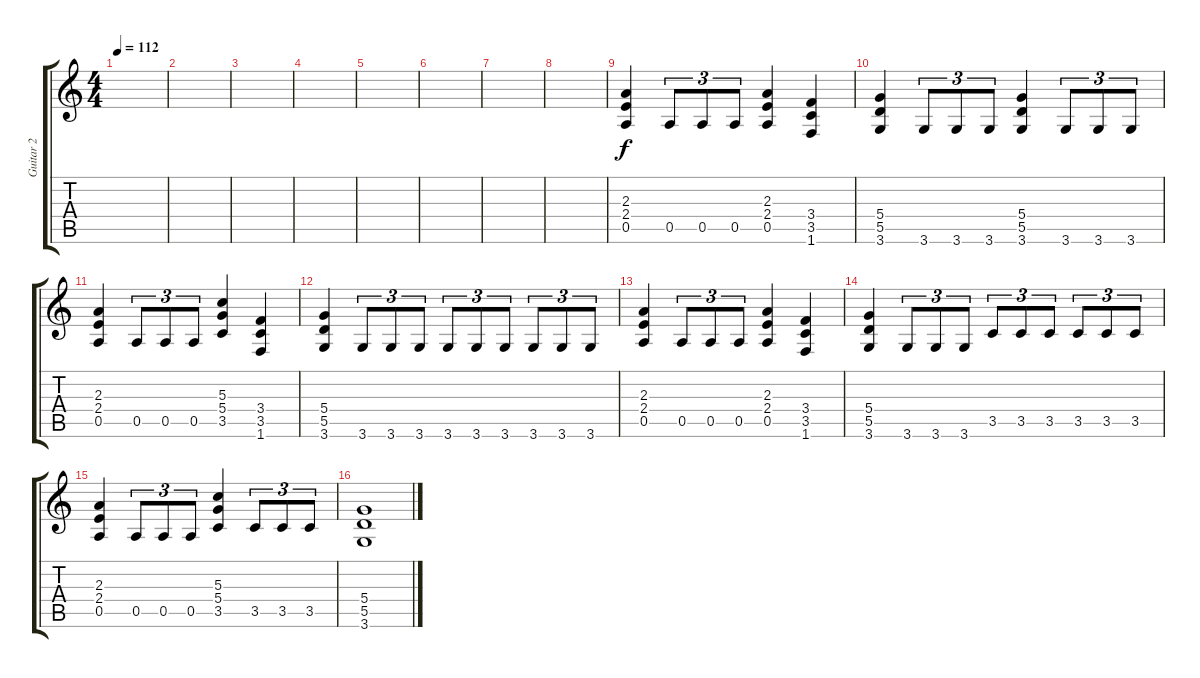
\track ("Guitar 2" "Guitar 2") {instrument distortionguitar}
\staff {score tabs}
\tuning (E4 B3 G3 D3 A2 E2) {hide}
\ts (4 4)
\tempo 112
\clef g2
\ks c
|
|
|
|
|
|
|
|
(2.3 2.4 0.5).4 0.5.8{tu (3 2)} 0.5.8{tu (3 2)} 0.5.8{tu (3 2)} (2.3 2.4 0.5).4 (3.4 3.5 1.6).4 |
(5.4 5.5 3.6).4 3.6.8{tu (3 2)} 3.6.8{tu (3 2)} 3.6.8{tu (3 2)} (5.4 5.5 3.6).4 3.6.8{tu (3 2)} 3.6.8{tu (3 2)} 3.6.8{tu (3 2)} |
(2.3 2.4 0.5).4 0.5.8{tu (3 2)} 0.5.8{tu (3 2)} 0.5.8{tu (3 2)} (5.3 5.4 3.5).4 (3.4 3.5 1.6).4 |
(5.4 5.5 3.6).4 3.6.8{tu (3 2)} 3.6.8{tu (3 2)} 3.6.8{tu (3 2)} 3.6.8{tu (3 2)} 3.6.8{tu (3 2)} 3.6.8{tu (3 2)} 3.6.8{tu (3 2)} 3.6.8{tu (3 2)} 3.6.8{tu (3 2)} |
(2.3 2.4 0.5).4 0.5.8{tu (3 2)} 0.5.8{tu (3 2)} 0.5.8{tu (3 2)} (2.3 2.4 0.5).4 (3.4 3.5 1.6).4 |
(5.4 5.5 3.6).4 3.6.8{tu (3 2)} 3.6.8{tu (3 2)} 3.6.8{tu (3 2)} 3.5.8{tu (3 2)} 3.5.8{tu (3 2)} 3.5.8{tu (3 2)} 3.5.8{tu (3 2)} 3.5.8{tu (3 2)} 3.5.8{tu (3 2)} |
(2.3 2.4 0.5).4 0.5.8{tu (3 2)} 0.5.8{tu (3 2)} 0.5.8{tu (3 2)} (5.3 5.4 3.5).4 3.5.8{tu (3 2)} 3.5.8{tu (3 2)} 3.5.8{tu (3 2)} |
(5.4 5.5 3.6).1
